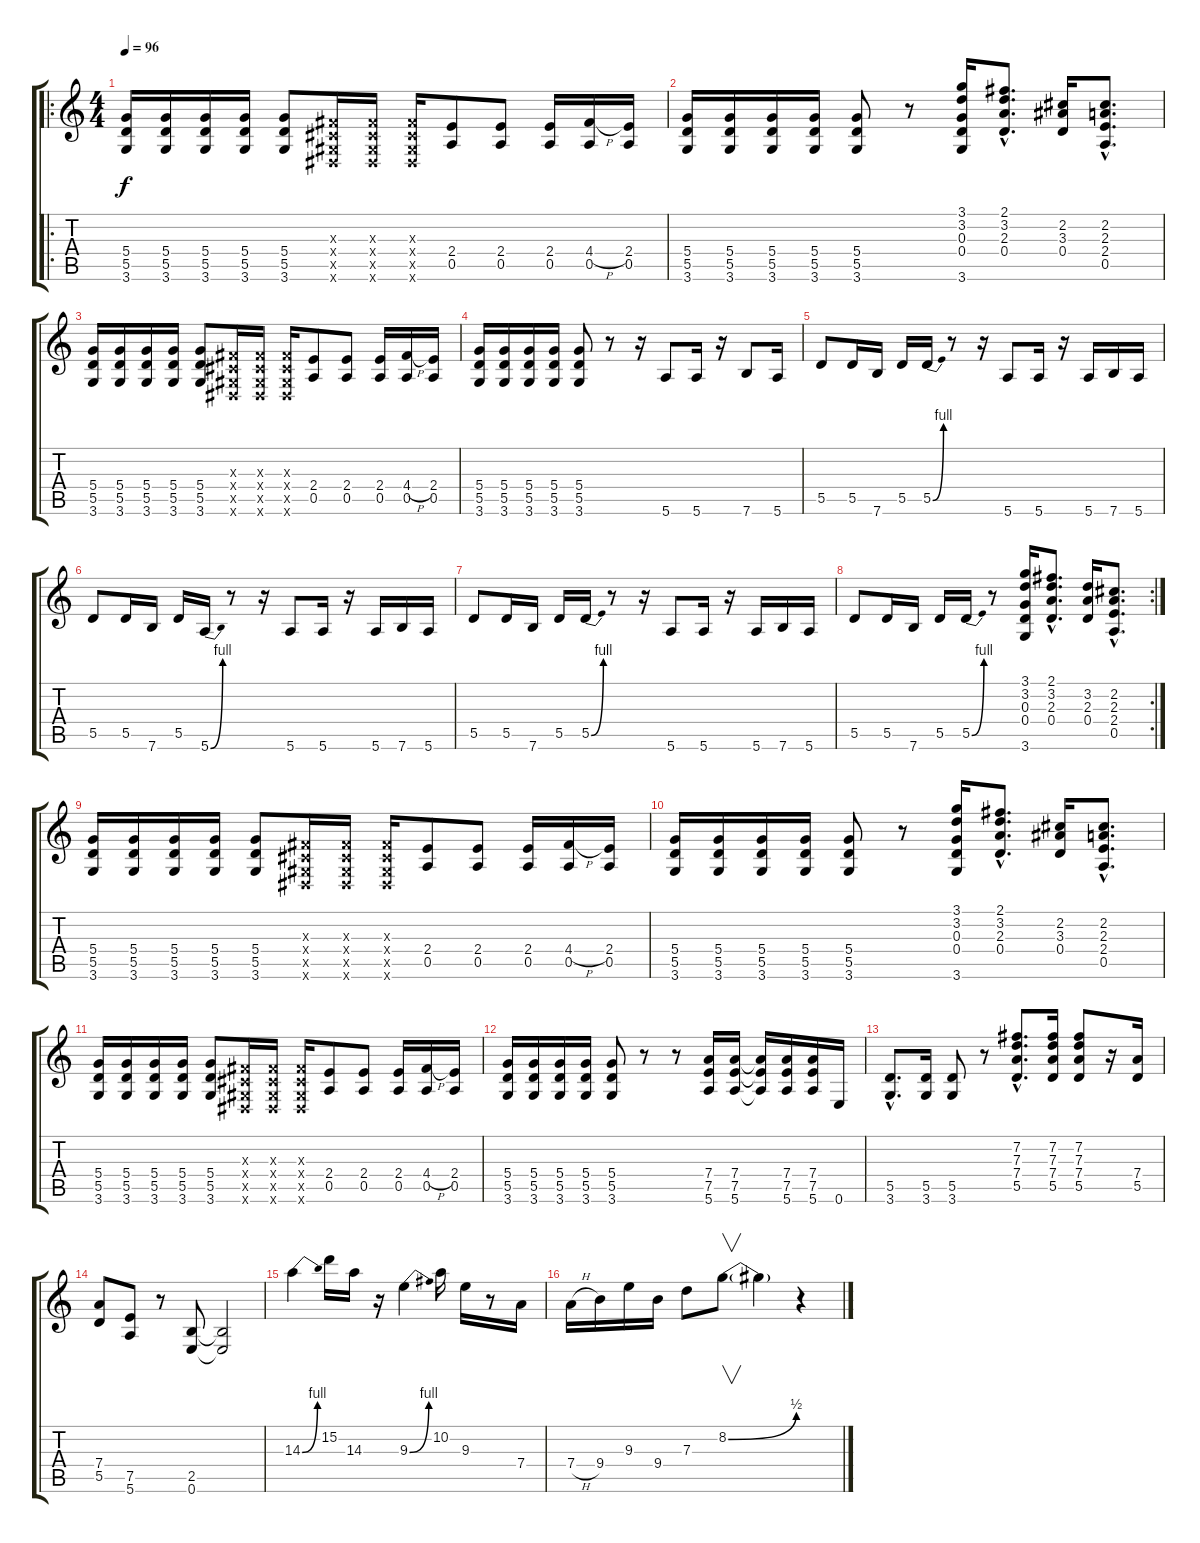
\track "" {instrument distortionguitar}
\staff {score tabs}
\tuning (E4 B3 G3 D3 A2 E2) {hide}
\ro
\ts (4 4)
\tempo 96
\clef g2
\ks c
(5.4 5.5 3.6).16{dy f} (5.4 5.5 3.6).16 (5.4 5.5 3.6).16 (5.4 5.5 3.6).16 (5.4 5.5 3.6).8 (-1.3{x} -1.4{x} -1.5{x} -1.6{x}).16 (-1.3{x} -1.4{x} -1.5{x} -1.6{x}).16 (-1.3{x} -1.4{x} -1.5{x} -1.6{x}).16 (2.4 0.5).8 (2.4 0.5).8 (2.4 0.5).16 (4.4{h} 0.5).16 (2.4 0.5).16 |
(5.4 5.5 3.6).16 (5.4 5.5 3.6).16 (5.4 5.5 3.6).16 (5.4 5.5 3.6).16 (5.4 5.5 3.6).8 r.8 (3.1 3.2 0.3 0.4 3.6).16 (2.1{hac} 3.2{hac} 2.3{hac} 0.4{hac}).8{d} (2.2 3.3 0.4).16 (2.2{hac} 2.3{hac} 2.4{hac} 0.5{hac}).8{d} |
(5.4 5.5 3.6).16 (5.4 5.5 3.6).16 (5.4 5.5 3.6).16 (5.4 5.5 3.6).16 (5.4 5.5 3.6).8 (-1.3{x} -1.4{x} -1.5{x} -1.6{x}).16 (-1.3{x} -1.4{x} -1.5{x} -1.6{x}).16 (-1.3{x} -1.4{x} -1.5{x} -1.6{x}).16 (2.4 0.5).8 (2.4 0.5).8 (2.4 0.5).16 (4.4{h} 0.5).16 (2.4 0.5).16 |
(5.4 5.5 3.6).16 (5.4 5.5 3.6).16 (5.4 5.5 3.6).16 (5.4 5.5 3.6).16 (5.4 5.5 3.6).8 r.8 r.16 5.6.8 5.6.16 r.16 7.6.8 5.6.16 |
5.5.8 5.5.16 7.6.16 5.5.16 5.5{be (bend 0 0 60 4)}.16 r.8 r.16 5.6.8 5.6.16 r.16 5.6.16 7.6.16 5.6.16 |
5.5.8 5.5.16 7.6.16 5.5.16 5.6{be (bend 0 0 60 4)}.16 r.8 r.16 5.6.8 5.6.16 r.16 5.6.16 7.6.16 5.6.16 |
5.5.8 5.5.16 7.6.16 5.5.16 5.5{be (bend 0 0 60 4)}.16 r.8 r.16 5.6.8 5.6.16 r.16 5.6.16 7.6.16 5.6.16 |
\rc 2
5.5.8 5.5.16 7.6.16 5.5.16 5.5{be (bend 0 0 60 4)}.16 r.8 (3.1 3.2 0.3 0.4 3.6).16 (2.1{hac} 3.2{hac} 2.3{hac} 0.4{hac}).8{d} (3.2 2.3 0.4).16 (2.2{hac} 2.3{hac} 2.4{hac} 0.5{hac}).8{d} |
(5.4 5.5 3.6).16 (5.4 5.5 3.6).16 (5.4 5.5 3.6).16 (5.4 5.5 3.6).16 (5.4 5.5 3.6).8 (-1.3{x} -1.4{x} -1.5{x} -1.6{x}).16 (-1.3{x} -1.4{x} -1.5{x} -1.6{x}).16 (-1.3{x} -1.4{x} -1.5{x} -1.6{x}).16 (2.4 0.5).8 (2.4 0.5).8 (2.4 0.5).16 (4.4{h} 0.5).16 (2.4 0.5).16 |
(5.4 5.5 3.6).16 (5.4 5.5 3.6).16 (5.4 5.5 3.6).16 (5.4 5.5 3.6).16 (5.4 5.5 3.6).8 r.8 (3.1 3.2 0.3 0.4 3.6).16 (2.1{hac} 3.2{hac} 2.3{hac} 0.4{hac}).8{d} (2.2 3.3 0.4).16 (2.2{hac} 2.3{hac} 2.4{hac} 0.5{hac}).8{d} |
(5.4 5.5 3.6).16 (5.4 5.5 3.6).16 (5.4 5.5 3.6).16 (5.4 5.5 3.6).16 (5.4 5.5 3.6).8 (-1.3{x} -1.4{x} -1.5{x} -1.6{x}).16 (-1.3{x} -1.4{x} -1.5{x} -1.6{x}).16 (-1.3{x} -1.4{x} -1.5{x} -1.6{x}).16 (2.4 0.5).8 (2.4 0.5).8 (2.4 0.5).16 (4.4{h} 0.5).16 (2.4 0.5).16 |
(5.4 5.5 3.6).16 (5.4 5.5 3.6).16 (5.4 5.5 3.6).16 (5.4 5.5 3.6).16 (5.4 5.5 3.6).8 r.8 r.8 (7.4 7.5 5.6).16 (7.4 7.5 5.6).16 (7.4{t} 7.5{t} 5.6{t}).16 (7.4 7.5 5.6).16 (7.4 7.5 5.6).16 0.6.16 |
(5.5{hac} 3.6{hac}).8{d} (5.5 3.6).16 (5.5 3.6).8 r.8 (7.2{hac} 7.3{hac} 7.4{hac} 5.5{hac}).8{d} (7.2 7.3 7.4 5.5).16 (7.2 7.3 7.4 5.5).8 r.16 (7.4 5.5).16 |
(7.4 5.5).8 (7.5 5.6).8 r.8 (2.5 0.6).8 (2.5{t} 0.6{t}).2 |
14.3{be (bend 0 0 60 4)}.4 15.2.16 14.3.16 r.16 9.3{be (bend 0 0 60 4)}.4 10.2.16 9.3.16 r.8 7.4.16 |
7.4{h}.16 9.4.16 9.3.16 9.4.16 7.3.8 8.2{be (bend 0 0 60 2)}.8{v} 8.2{t}.4 r.4
